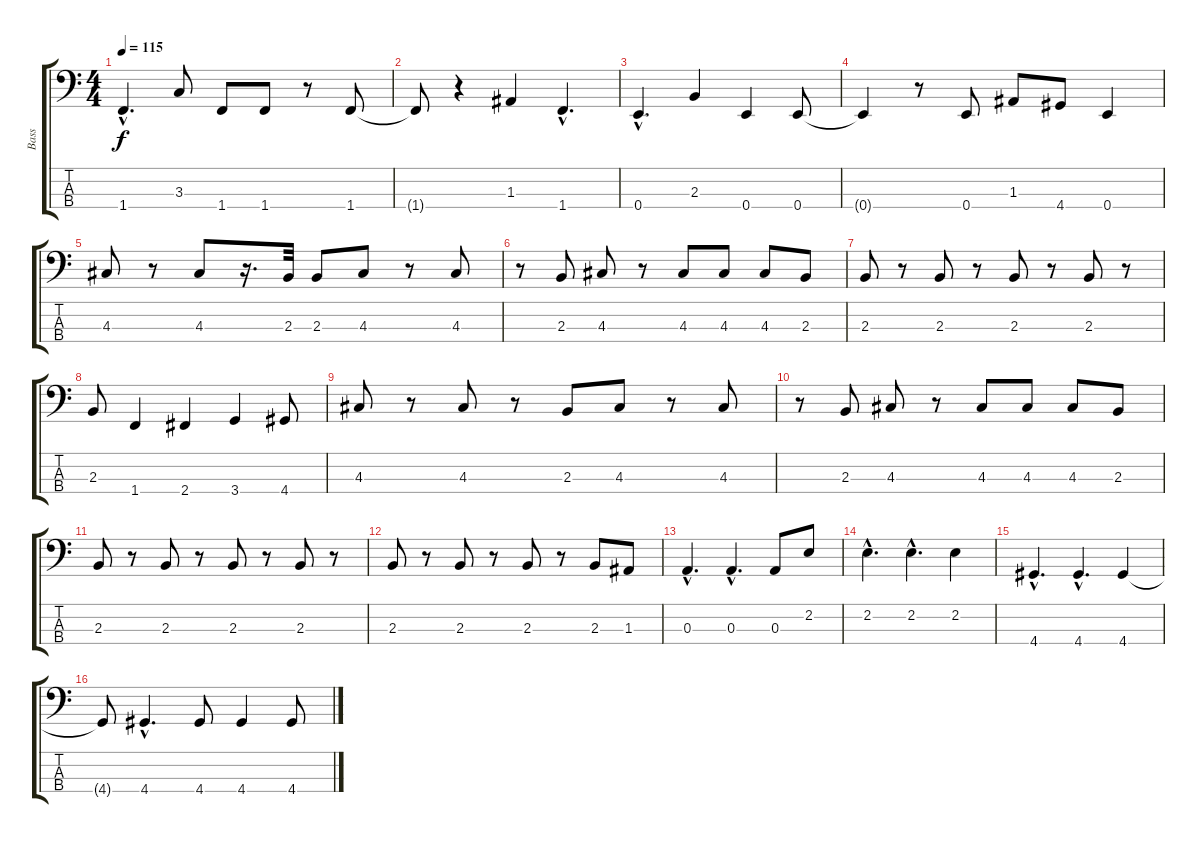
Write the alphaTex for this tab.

\track ("Bass" "Bass") {instrument electricbassfinger}
\staff {score tabs}
\tuning (G2 D2 A1 E1) {hide}
\ts (4 4)
\tempo 115
\clef f4
\ks c
1.4{hac}.4{d dy f} 3.3.8 1.4.8 1.4.8 r.8 1.4.8 |
1.4{t}.8 r.4 1.3.4 1.4{hac}.4{d} |
0.4{hac}.4{d} 2.3.4 0.4.4 0.4.8 |
0.4{t}.4 r.8 0.4.8 1.3.8 4.4.8 0.4.4 |
4.3.8 r.8 4.3.8 r.16{d} 2.3.32 2.3.8 4.3.8 r.8 4.3.8 |
r.8 2.3.8 4.3.8 r.8 4.3.8 4.3.8 4.3.8 2.3.8 |
2.3.8 r.8 2.3.8 r.8 2.3.8 r.8 2.3.8 r.8 |
2.3.8 1.4.4 2.4.4 3.4.4 4.4.8 |
4.3.8 r.8 4.3.8 r.8 2.3.8 4.3.8 r.8 4.3.8 |
r.8 2.3.8 4.3.8 r.8 4.3.8 4.3.8 4.3.8 2.3.8 |
2.3.8 r.8 2.3.8 r.8 2.3.8 r.8 2.3.8 r.8 |
2.3.8 r.8 2.3.8 r.8 2.3.8 r.8 2.3.8 1.3.8 |
0.3{hac}.4{d} 0.3{hac}.4{d} 0.3.8 2.2.8 |
2.2{hac}.4{d} 2.2{hac}.4{d} 2.2.4 |
4.4{hac}.4{d} 4.4{hac}.4{d} 4.4.4 |
4.4{t}.8 4.4{hac}.4{d} 4.4.8 4.4.4 4.4.8
